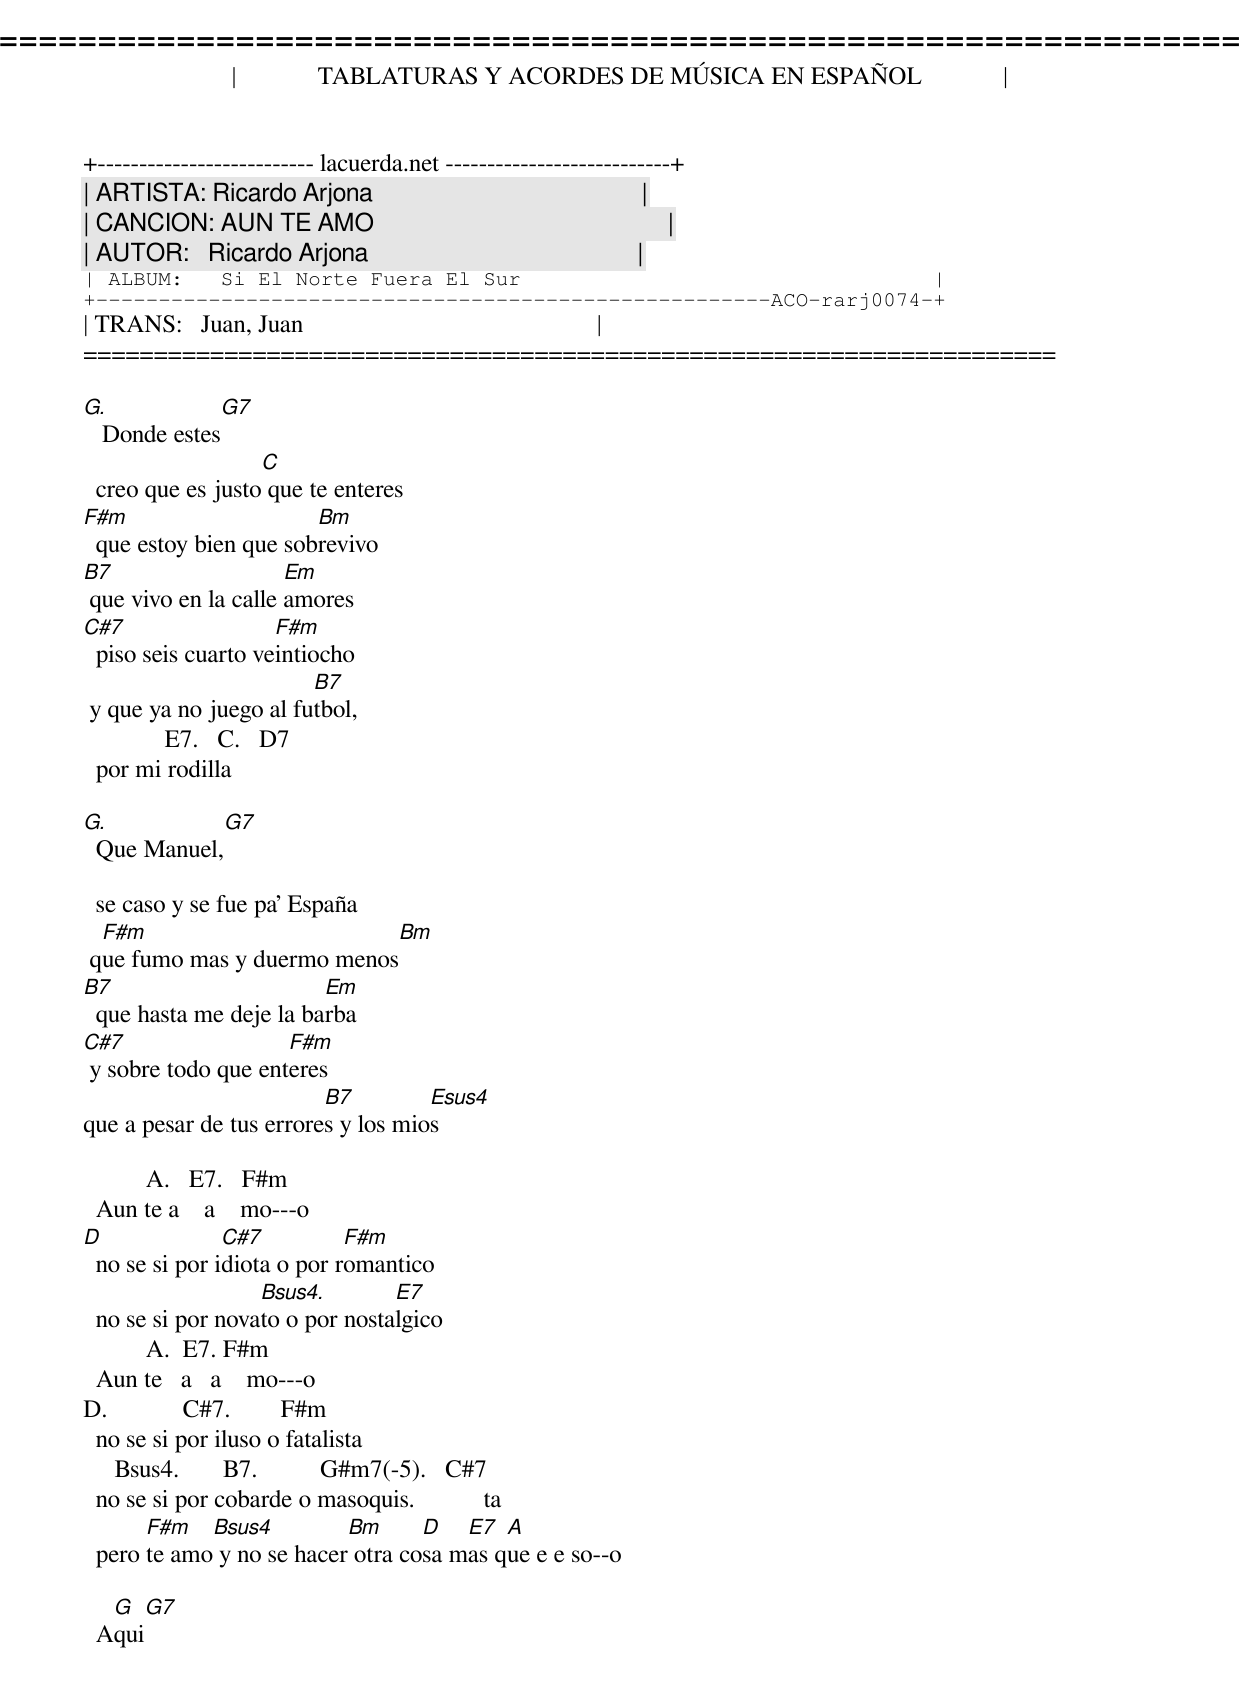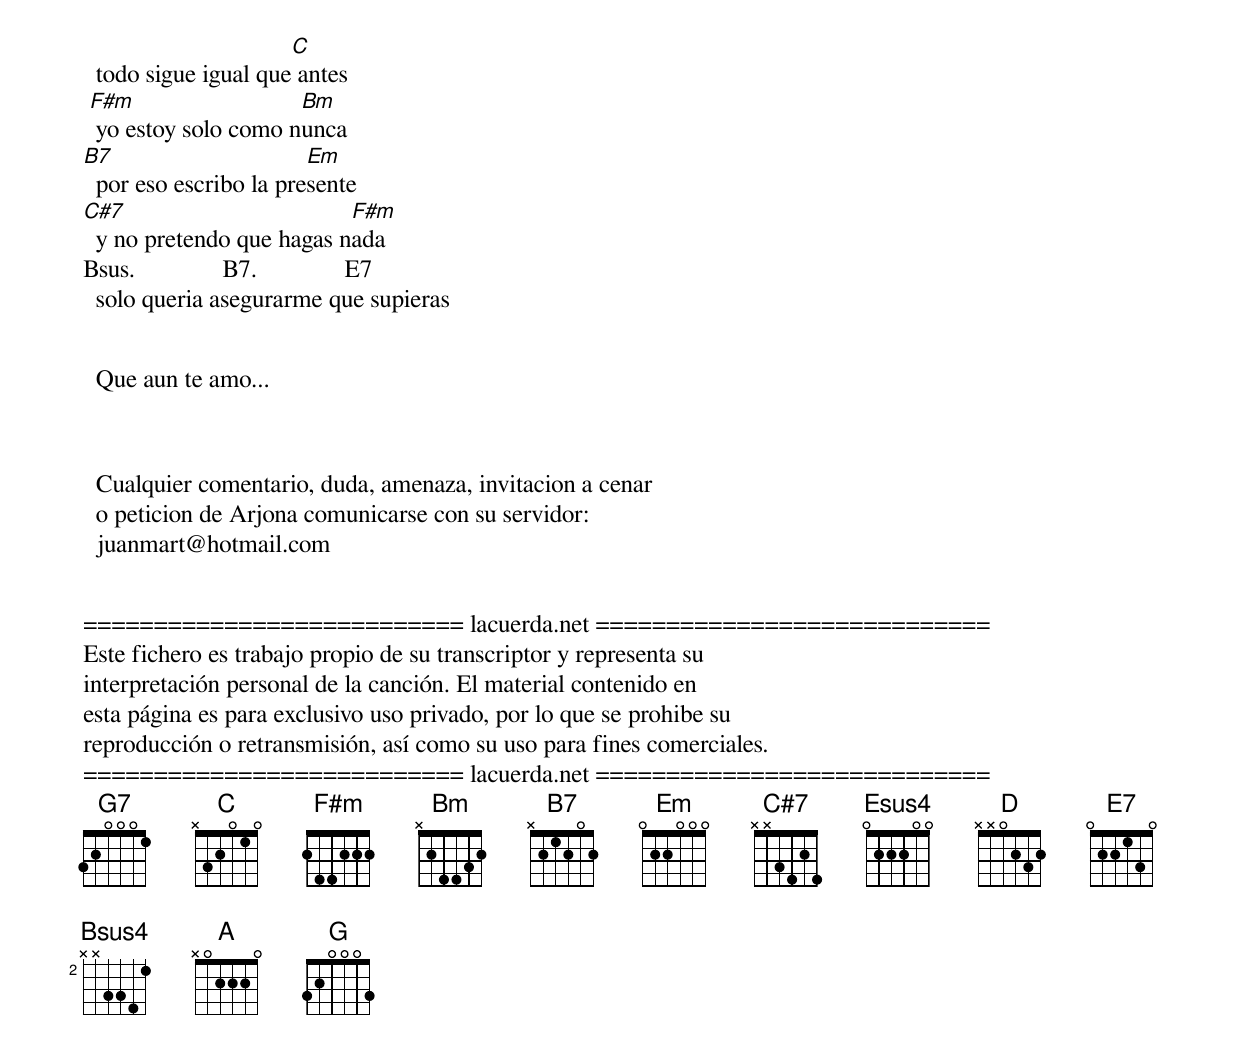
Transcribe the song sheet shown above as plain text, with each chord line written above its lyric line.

=====================================================================
|             TABLATURAS Y ACORDES DE MÚSICA EN ESPAÑOL             |
+-------------------------- lacuerda.net ---------------------------+
| ARTISTA: Ricardo Arjona                                           |
| CANCION: AUN TE AMO                                               |
| AUTOR:   Ricardo Arjona                                           |
| ALBUM:   Si El Norte Fuera El Sur                                 |
+------------------------------------------------------ACO-rarj0074-+
| TRANS:   Juan, Juan                                               |
=====================================================================

G.            G7
   Donde estes
                   C
  creo que es justo que te enteres
F#m                     Bm
  que estoy bien que sobrevivo
B7                    Em
 que vivo en la calle amores
C#7                  F#m
  piso seis cuarto veintiocho
                        B7
 y que ya no juego al futbol,
             E7.   C.   D7
  por mi rodilla

G.           G7
  Que Manuel,

  se caso y se fue pa' España
  F#m                        Bm
 que fumo mas y duermo menos
B7                       Em
  que hasta me deje la barba
C#7                  F#m
 y sobre todo que enteres
                         B7         Esus4
que a pesar de tus errores y los mios

          A.   E7.   F#m
  Aun te a    a    mo---o
D               C#7          F#m
  no se si por idiota o por romantico
                   Bsus4.        E7
  no se si por novato o por nostalgico
          A.  E7. F#m
  Aun te   a   a    mo---o
D.            C#7.        F#m
  no se si por iluso o fatalista
     Bsus4.       B7.          G#m7(-5).   C#7
  no se si por cobarde o masoquis.           ta
       F#m   Bsus4         Bm      D   E7  A
  pero te amo y no se hacer otra cosa mas que e e so--o

   G   G7
  Aqui
                      C
  todo sigue igual que antes
 F#m                  Bm
  yo estoy solo como nunca
B7                      Em
  por eso escribo la presente
C#7                        F#m
  y no pretendo que hagas nada
Bsus.              B7.              E7
  solo queria asegurarme que supieras


  Que aun te amo...



  Cualquier comentario, duda, amenaza, invitacion a cenar
  o peticion de Arjona comunicarse con su servidor:
  juanmart@hotmail.com


=========================== lacuerda.net ============================
Este fichero es trabajo propio de su transcriptor y representa su
interpretación personal de la canción. El material contenido en
esta página es para exclusivo uso privado, por lo que se prohibe su
reproducción o retransmisión, así como su uso para fines comerciales.
=========================== lacuerda.net ============================
